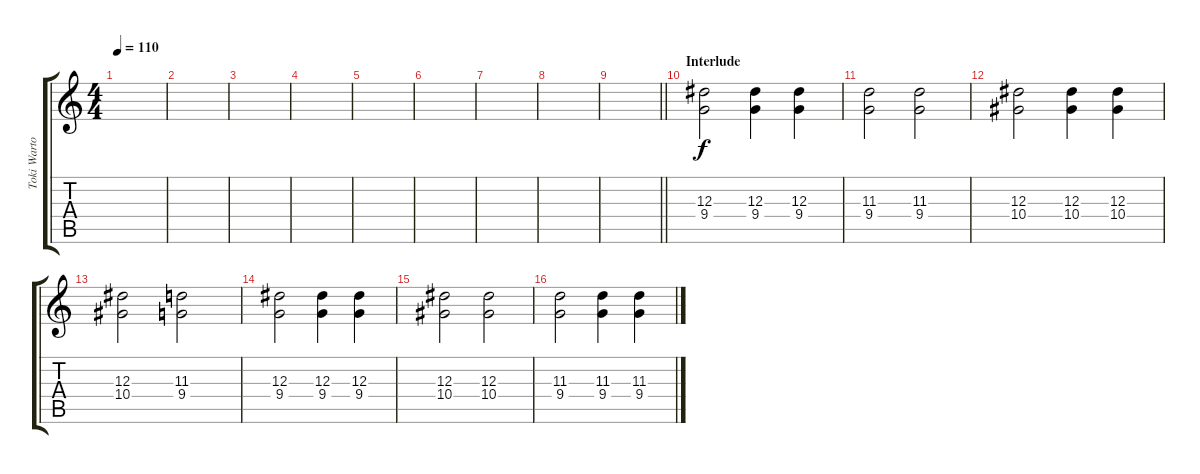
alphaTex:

\track ("Toki Wartooth (Harmony Guitar 2)" "Toki Warto") {instrument distortionguitar}
\staff {score tabs}
\tuning (C4 G3 Eb3 Bb2 F2 C2) {hide}
\ts (4 4)
\tempo 110
\clef g2
\ks c
|
|
|
|
|
|
|
|
\barLineRight lightlight
|
\section ("" "Interlude")
(12.3 9.4).2{volume 16} (12.3 9.4).4 (12.3 9.4).4 |
(11.3 9.4).2 (11.3 9.4).2 |
(12.3 10.4).2 (12.3 10.4).4 (12.3 10.4).4 |
(12.3 10.4).2 (11.3 9.4).2 |
(12.3 9.4).2 (12.3 9.4).4 (12.3 9.4).4 |
(12.3 10.4).2 (12.3 10.4).2 |
(11.3 9.4).2 (11.3 9.4).4 (11.3 9.4).4
